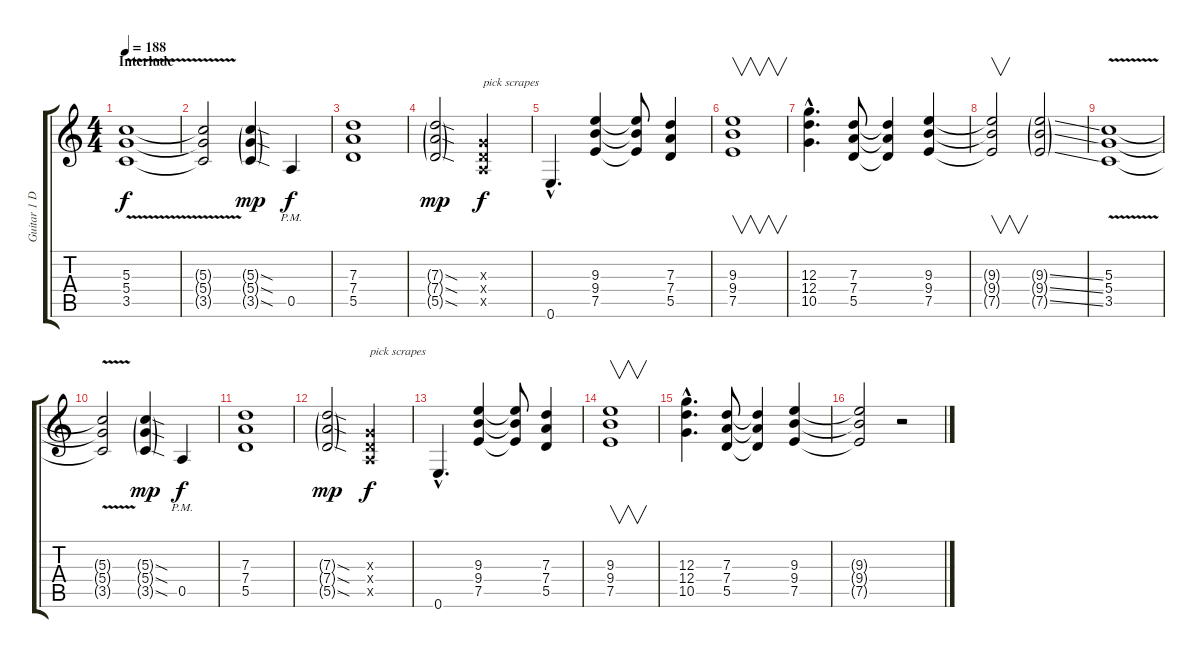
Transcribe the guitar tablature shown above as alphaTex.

\track ("Guitar 1 Dave Murray" "Guitar 1 D") {instrument distortionguitar}
\staff {score tabs}
\tuning (E4 B3 G3 D3 A2 E2) {hide}
\ts (4 4)
\section ("" "Interlude")
\tempo 188
\clef g2
\ks c
(5.3 5.4{v} 3.5).1{dy f} |
(5.3{t} 5.4{t} 3.5{t}).2 (5.3{sod g} 5.4{sod g} 3.5{sod g}).4{dy mp} 0.5{pm}.4{dy f} |
(7.3 7.4 5.5).1 |
(7.3{sod g} 7.4{sod g} 5.5{sod g}).2{dy mp} (0.3{x} 0.4{x} 0.5{x}).2{txt "pick scrapes" dy f} |
0.6{hac}.4{d} (9.3 9.4 7.5).4 (9.3{t} 9.4{t} 7.5{t}).8 (7.3 7.4 5.5).4 |
(9.3 9.4 7.5).1{v} |
(12.3{hac} 12.4{hac} 10.5{hac}).4{d} (7.3 7.4 5.5).8 (7.3{t} 7.4{t} 5.5{t}).4 (9.3 9.4 7.5).4 |
(9.3{t} 9.4{t} 7.5{t}).2{v} (9.3{ss g} 9.4{ss g} 7.5{ss g}).2 |
(5.3 5.4{v} 3.5).1 |
(5.3{t} 5.4{t} 3.5{t}).2 (5.3{sod g} 5.4{sod g} 3.5{sod g}).4{dy mp} 0.5{pm}.4{dy f} |
(7.3 7.4 5.5).1 |
(7.3{sod g} 7.4{sod g} 5.5{sod g}).2{dy mp} (0.3{x} 0.4{x} 0.5{x}).2{txt "pick scrapes" dy f} |
0.6{hac}.4{d} (9.3 9.4 7.5).4 (9.3{t} 9.4{t} 7.5{t}).8 (7.3 7.4 5.5).4 |
(9.3 9.4 7.5).1{v} |
(12.3{hac} 12.4{hac} 10.5{hac}).4{d} (7.3 7.4 5.5).8 (7.3{t} 7.4{t} 5.5{t}).4 (9.3 9.4 7.5).4 |
(9.3{t} 9.4{t} 7.5{t}).2 r.2{volume 6}
